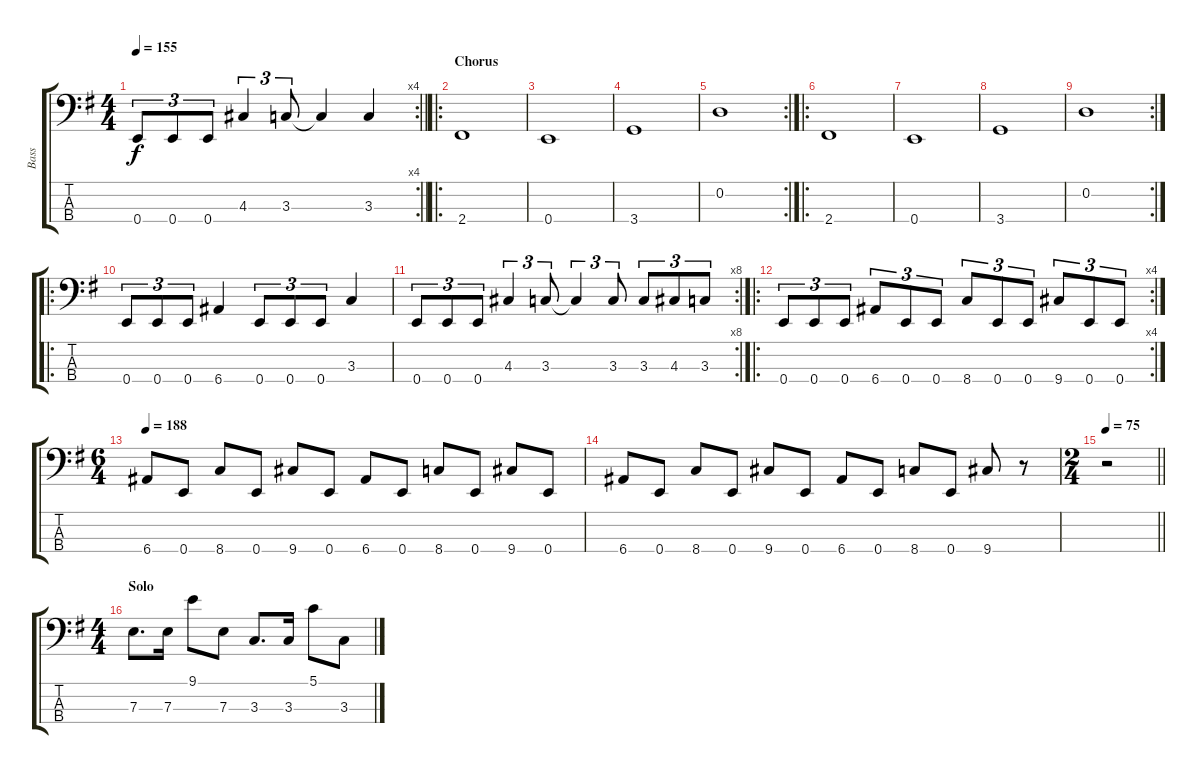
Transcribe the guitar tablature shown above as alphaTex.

\track ("Bass" "Bass") {instrument electricbassfinger}
\staff {score tabs}
\tuning (G2 D2 A1 E1) {hide}
\rc 4
\ts (4 4)
\tempo 155
\clef f4
\barLineRight lightlight
\ks eminor
0.4.8{tu (3 2) dy f} 0.4.8{tu (3 2)} 0.4.8{tu (3 2)} 4.3.4{tu (3 2)} 3.3.8{tu (3 2)} 3.3{t}.4 3.3.4 |
\ro
\section ("" "Chorus")
2.4.1 |
0.4.1 |
3.4.1 |
\rc 2
0.2.1 |
\ro
2.4.1 |
0.4.1 |
3.4.1 |
\rc 2
0.2.1 |
\ro
0.4.8{tu (3 2)} 0.4.8{tu (3 2)} 0.4.8{tu (3 2)} 6.4.4 0.4.8{tu (3 2)} 0.4.8{tu (3 2)} 0.4.8{tu (3 2)} 3.3.4 |
\rc 8
0.4.8{tu (3 2)} 0.4.8{tu (3 2)} 0.4.8{tu (3 2)} 4.3.4{tu (3 2)} 3.3.8{tu (3 2)} 3.3{t}.4{tu (3 2)} 3.3.8{tu (3 2)} 3.3.8{tu (3 2)} 4.3.8{tu (3 2)} 3.3.8{tu (3 2)} |
\ro
\rc 4
0.4.8{tu (3 2)} 0.4.8{tu (3 2)} 0.4.8{tu (3 2)} 6.4.8{tu (3 2)} 0.4.8{tu (3 2)} 0.4.8{tu (3 2)} 8.4.8{tu (3 2)} 0.4.8{tu (3 2)} 0.4.8{tu (3 2)} 9.4.8{tu (3 2)} 0.4.8{tu (3 2)} 0.4.8{tu (3 2)} |
\ts (6 4)
\tempo 188
6.4.8 0.4.8 8.4.8 0.4.8 9.4.8 0.4.8 6.4.8 0.4.8 8.4.8 0.4.8 9.4.8 0.4.8 |
6.4.8 0.4.8 8.4.8 0.4.8 9.4.8 0.4.8 6.4.8 0.4.8 8.4.8 0.4.8 9.4.8 r.8 |
\ts (2 4)
\tempo 75
\barLineRight lightlight
r.2 |
\ts (4 4)
\section ("" "Solo")
7.3.8{d} 7.3.16 9.1.8 7.3.8 3.3.8{d} 3.3.16 5.1.8 3.3.8
